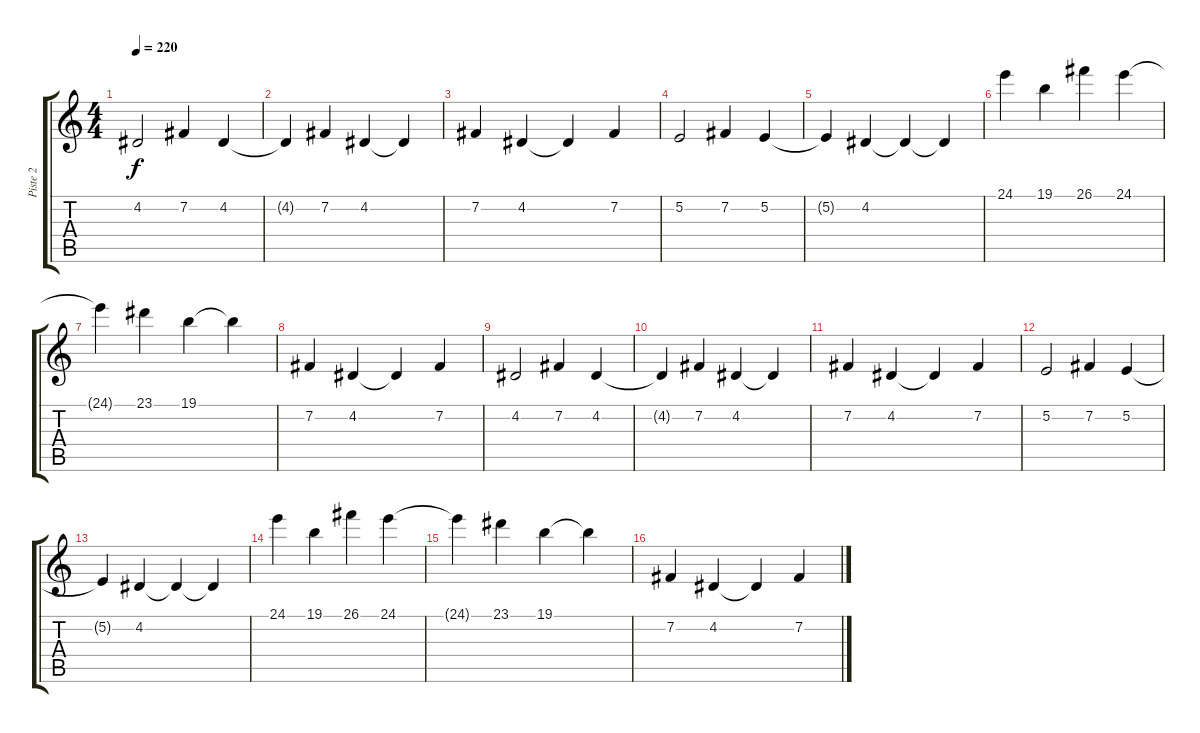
\track ("Piste 2" "Piste 2") {instrument electricgrandpiano}
\staff {score tabs}
\tuning (E4 B3 G3 D3 A2 E2) {hide}
\ts (4 4)
\tempo 220
\clef g2
\ks c
4.2.2{dy f} 7.2.4 4.2.4 |
4.2{t}.4 7.2.4 4.2.4 4.2{t}.4 |
7.2.4 4.2.4 4.2{t}.4 7.2.4 |
5.2.2 7.2.4 5.2.4 |
5.2{t}.4 4.2.4 4.2{t}.4 4.2{t}.4 |
24.1.4 19.1.4 26.1.4 24.1.4 |
24.1{t}.4 23.1.4 19.1.4 19.1{t}.4 |
7.2.4 4.2.4 4.2{t}.4 7.2.4 |
4.2.2 7.2.4 4.2.4 |
4.2{t}.4 7.2.4 4.2.4 4.2{t}.4 |
7.2.4 4.2.4 4.2{t}.4 7.2.4 |
5.2.2 7.2.4 5.2.4 |
5.2{t}.4 4.2.4 4.2{t}.4 4.2{t}.4 |
24.1.4 19.1.4 26.1.4 24.1.4 |
24.1{t}.4 23.1.4 19.1.4 19.1{t}.4 |
7.2.4 4.2.4 4.2{t}.4 7.2.4
